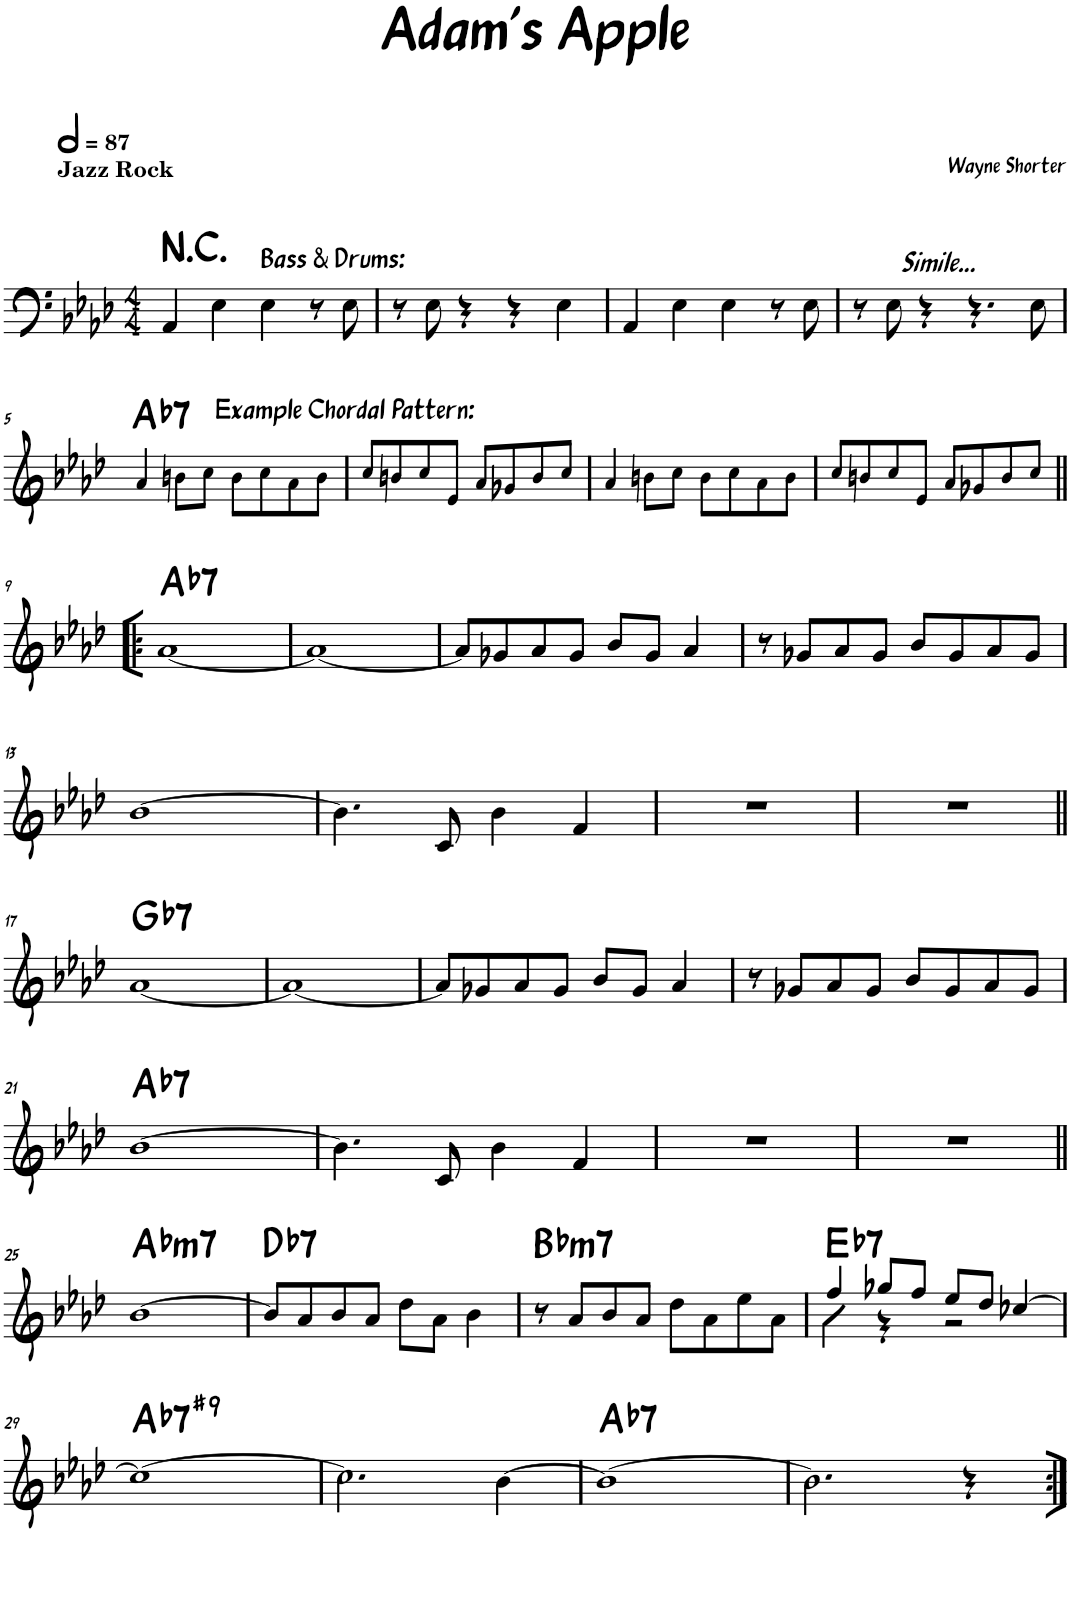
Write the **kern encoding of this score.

**kern	**harte	**kern	**harte
*part2	*part2	*part1	*part1
*staff2	*	*staff1	*
*I"Contrabass	*	*I"Piano	*
*I'Cb	*	*I'Pno	*
*clefF4	*	*clefG2	*
*Trd7c12	*	*	*
*k[b-e-a-d-]	*	*k[b-e-a-d-]	*
*M4/4	*	*M4/4	*
*MM174	*	*MM174	*
=1	=1	=1	=1
!	!	!LO:TX:a:t=Jazz Rock	!
!LO:TX:a:t=Bass & Drums&colon;	!LO:H:kt=N.C.	!	!
4AA-/	N	1r	.
4E-\	.	.	.
4E-\	.	.	.
8r	.	.	.
8E-\	.	.	.
=2	=2	=2	=2
8r	.	1r	.
8E-\	.	.	.
4r	.	.	.
4r	.	.	.
4E-\	.	.	.
=3	=3	=3	=3
4AA-/	.	1r	.
4E-\	.	.	.
4E-\	.	.	.
8r	.	.	.
8E-\	.	.	.
=4	=4	=4	=4
8r	.	1r	.
8E-\	.	.	.
4r	.	.	.
!LO:TX:a:i:t=Simile...	!	!	!
4.r	.	.	.
8E-\	.	.	.
!!LO:LB:g=z
=5	=5	=5	=5
!	!	!LO:TX:a:t=Example Chordal Pattern&colon;	!LO:H:kt=7
1r	.	4a-/	Ab:7
.	.	8bn\L	.
.	.	8cc\J	.
.	.	8b\L	.
.	.	8cc\	.
.	.	8a-\	.
.	.	8b\J	.
=6	=6	=6	=6
1r	.	8cc/L	.
.	.	8bn/	.
.	.	8cc/	.
.	.	8e-/J	.
.	.	8a-/L	.
.	.	8g-X/	.
.	.	8b/	.
.	.	8cc/J	.
=7	=7	=7	=7
1r	.	4a-/	.
.	.	8bn\L	.
.	.	8cc\J	.
.	.	8b\L	.
.	.	8cc\	.
.	.	8a-\	.
.	.	8b\J	.
=8	=8	=8	=8
1r	.	8cc/L	.
.	.	8bn/	.
.	.	8cc/	.
.	.	8e-/J	.
.	.	8a-/L	.
.	.	8g-X/	.
.	.	8b/	.
.	.	8cc/J	.
!!LO:LB:g=z
=9!|:	=9!|:	=9!|:	=9!|:
!	!	!	!LO:H:kt=7
1r	.	[1a-	Ab:7
=10	=10	=10	=10
1r	.	1a-_	.
=11	=11	=11	=11
1r	.	8a-/L]	.
.	.	8g-X/	.
.	.	8a-/	.
.	.	8g-/J	.
.	.	8b-/L	.
.	.	8g-/J	.
.	.	4a-/	.
=12	=12	=12	=12
1r	.	8r	.
.	.	8g-X/L	.
.	.	8a-/	.
.	.	8g-/J	.
.	.	8b-/L	.
.	.	8g-/	.
.	.	8a-/	.
.	.	8g-/J	.
!!LO:LB:g=z
=13	=13	=13	=13
1r	.	[1b-	.
=14	=14	=14	=14
1r	.	4.b-\]	.
.	.	8c/	.
.	.	4b-\	.
.	.	4f/	.
=15	=15	=15	=15
1r	.	1r	.
=16	=16	=16	=16
1r	.	1r	.
!!LO:LB:g=z
=17||	=17||	=17||	=17||
!	!	!	!LO:H:kt=7
1r	.	[1a-	Gb:7
=18	=18	=18	=18
1r	.	1a-_	.
=19	=19	=19	=19
1r	.	8a-/L]	.
.	.	8g-X/	.
.	.	8a-/	.
.	.	8g-/J	.
.	.	8b-/L	.
.	.	8g-/J	.
.	.	4a-/	.
=20	=20	=20	=20
1r	.	8r	.
.	.	8g-X/L	.
.	.	8a-/	.
.	.	8g-/J	.
.	.	8b-/L	.
.	.	8g-/	.
.	.	8a-/	.
.	.	8g-/J	.
!!LO:LB:g=z
=21	=21	=21	=21
!	!	!	!LO:H:kt=7
1r	.	[1b-	Ab:7
=22	=22	=22	=22
1r	.	4.b-\]	.
.	.	8c/	.
.	.	4b-\	.
.	.	4f/	.
=23	=23	=23	=23
1r	.	1r	.
=24	=24	=24	=24
1r	.	1r	.
!!LO:LB:g=z
=25||	=25||	=25||	=25||
!	!	!	!LO:H:kt=m7
1r	.	[1b-	Ab:min7
=26	=26	=26	=26
!	!	!	!LO:H:kt=7
1r	.	8b-/L]	Db:7
.	.	8a-/	.
.	.	8b-/	.
.	.	8a-/J	.
.	.	8dd-\L	.
.	.	8a-\J	.
.	.	4b-\	.
=27	=27	=27	=27
!	!	!	!LO:H:kt=m7
1r	.	8r	Bb:min7
.	.	8a-/L	.
.	.	8b-/	.
.	.	8a-/J	.
.	.	8dd-\L	.
.	.	8a-\	.
.	.	8ee-\	.
.	.	8a-\J	.
=28	=28	=28	=28
*	*	*^	*
!	!	!	!	!LO:H:kt=7
1r	.	4ff/	4cc\	Eb:7
.	.	8gg-X/L	4r	.
.	.	8ff/J	.	.
.	.	8ee-/L	2r	.
.	.	8dd-/J	.	.
.	.	[4cc-X/	.	.
*	*	*v	*v	*
!!LO:LB:g=z
=29	=29	=29	=29
!	!	!	!LO:H:kt=7
1r	.	1cc-_	Ab:7(#9)
=30	=30	=30	=30
1r	.	2.cc-\]	.
.	.	[4b-\	.
=31	=31	=31	=31
!	!	!	!LO:H:kt=7
1r	.	1b-_	Ab:7
=32	=32	=32	=32
1r	.	2.b-\]	.
.	.	4r	.
=:|!	=:|!	=:|!	=:|!
*-	*-	*-	*-
